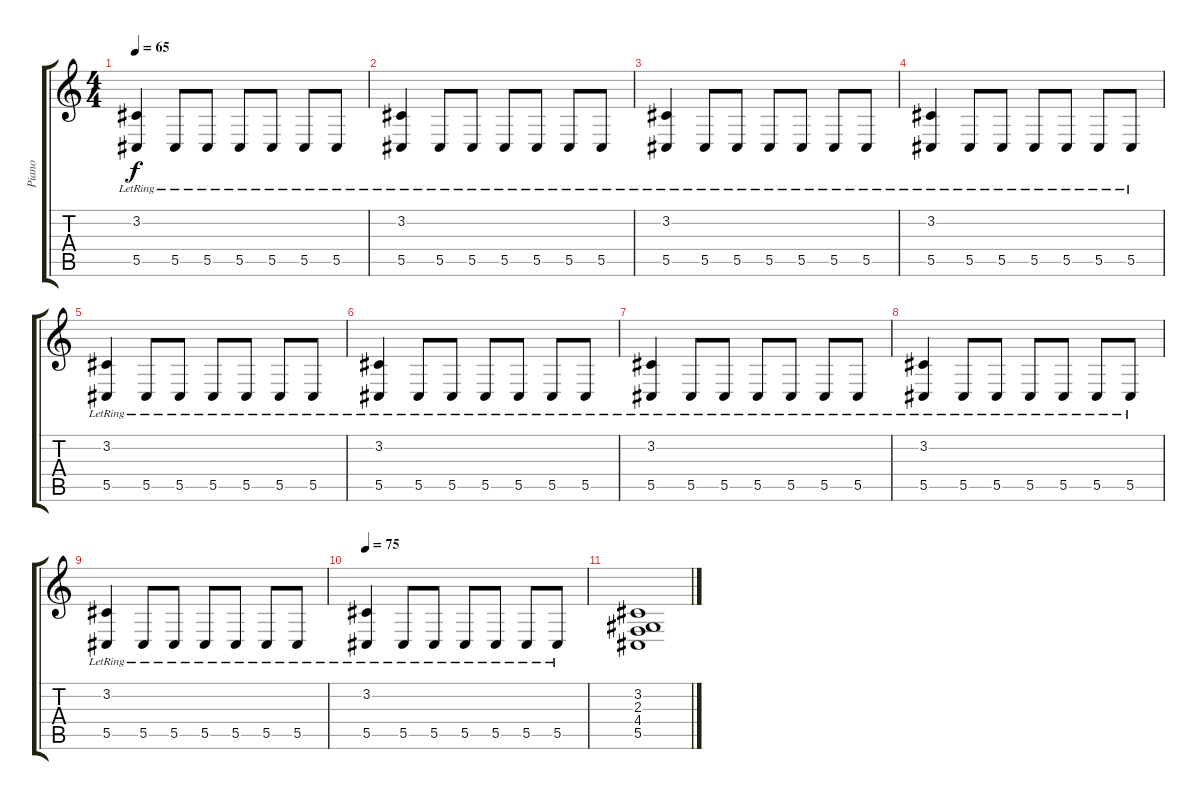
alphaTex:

\track ("Piano" "Piano") {instrument brightacousticpiano}
\staff {score tabs}
\tuning (Eb4 Bb3 Gb3 Db3 Ab2 Eb2) {hide}
\ts (4 4)
\tempo 65
\clef g2
\ks c
(3.2{lr} 5.5{lr}).4{dy f} 5.5{lr}.8 5.5{lr}.8 5.5{lr}.8 5.5{lr}.8 5.5{lr}.8 5.5{lr}.8 |
(3.2{lr} 5.5{lr}).4 5.5{lr}.8 5.5{lr}.8 5.5{lr}.8 5.5{lr}.8 5.5{lr}.8 5.5{lr}.8 |
(3.2{lr} 5.5{lr}).4 5.5{lr}.8 5.5{lr}.8 5.5{lr}.8 5.5{lr}.8 5.5{lr}.8 5.5{lr}.8 |
(3.2{lr} 5.5{lr}).4 5.5{lr}.8 5.5{lr}.8 5.5{lr}.8 5.5{lr}.8 5.5{lr}.8 5.5{lr}.8 |
(3.2{lr} 5.5{lr}).4 5.5{lr}.8 5.5{lr}.8 5.5{lr}.8 5.5{lr}.8 5.5{lr}.8 5.5{lr}.8 |
(3.2{lr} 5.5{lr}).4 5.5{lr}.8 5.5{lr}.8 5.5{lr}.8 5.5{lr}.8 5.5{lr}.8 5.5{lr}.8 |
(3.2{lr} 5.5{lr}).4 5.5{lr}.8 5.5{lr}.8 5.5{lr}.8 5.5{lr}.8 5.5{lr}.8 5.5{lr}.8 |
(3.2{lr} 5.5{lr}).4 5.5{lr}.8 5.5{lr}.8 5.5{lr}.8 5.5{lr}.8 5.5{lr}.8 5.5{lr}.8 |
(3.2{lr} 5.5{lr}).4 5.5{lr}.8 5.5{lr}.8 5.5{lr}.8 5.5{lr}.8 5.5{lr}.8 5.5{lr}.8 |
\tempo 75
(3.2{lr} 5.5{lr}).4 5.5{lr}.8 5.5{lr}.8 5.5{lr}.8 5.5{lr}.8 5.5{lr}.8 5.5{lr}.8 |
(3.2 2.3 4.4 5.5).1
